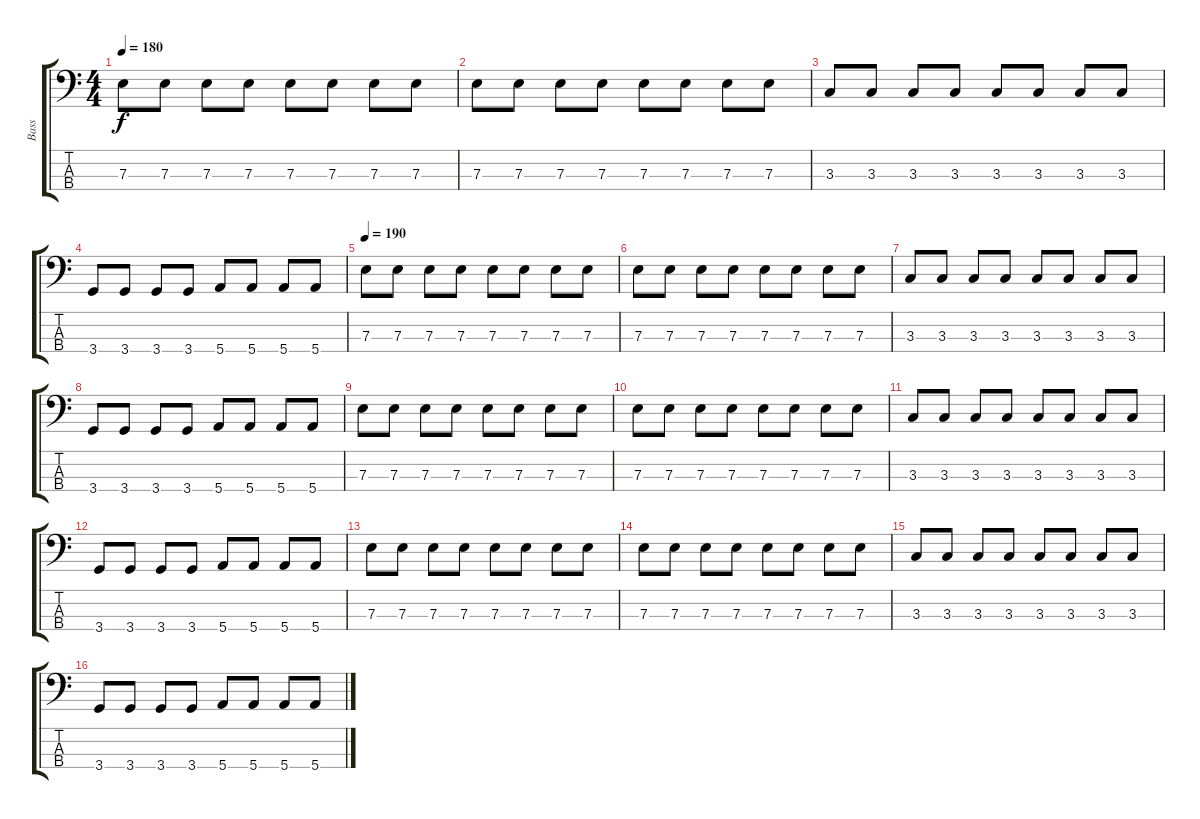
\track ("Bass" "Bass") {instrument acousticguitarsteel}
\staff {score tabs}
\tuning (G2 D2 A1 E1) {hide}
\ts (4 4)
\tempo 180
\clef f4
\ks c
7.3.8{dy f} 7.3.8 7.3.8 7.3.8 7.3.8 7.3.8 7.3.8 7.3.8 |
7.3.8 7.3.8 7.3.8 7.3.8 7.3.8 7.3.8 7.3.8 7.3.8 |
3.3.8 3.3.8 3.3.8 3.3.8 3.3.8 3.3.8 3.3.8 3.3.8 |
3.4.8 3.4.8 3.4.8 3.4.8 5.4.8 5.4.8 5.4.8 5.4.8 |
\tempo 190
7.3.8 7.3.8 7.3.8 7.3.8 7.3.8 7.3.8 7.3.8 7.3.8 |
7.3.8 7.3.8 7.3.8 7.3.8 7.3.8 7.3.8 7.3.8 7.3.8 |
3.3.8 3.3.8 3.3.8 3.3.8 3.3.8 3.3.8 3.3.8 3.3.8 |
3.4.8 3.4.8 3.4.8 3.4.8 5.4.8 5.4.8 5.4.8 5.4.8 |
7.3.8 7.3.8 7.3.8 7.3.8 7.3.8 7.3.8 7.3.8 7.3.8 |
7.3.8 7.3.8 7.3.8 7.3.8 7.3.8 7.3.8 7.3.8 7.3.8 |
3.3.8 3.3.8 3.3.8 3.3.8 3.3.8 3.3.8 3.3.8 3.3.8 |
3.4.8 3.4.8 3.4.8 3.4.8 5.4.8 5.4.8 5.4.8 5.4.8 |
7.3.8 7.3.8 7.3.8 7.3.8 7.3.8 7.3.8 7.3.8 7.3.8 |
7.3.8 7.3.8 7.3.8 7.3.8 7.3.8 7.3.8 7.3.8 7.3.8 |
3.3.8 3.3.8 3.3.8 3.3.8 3.3.8 3.3.8 3.3.8 3.3.8 |
3.4.8 3.4.8 3.4.8 3.4.8 5.4.8 5.4.8 5.4.8 5.4.8
